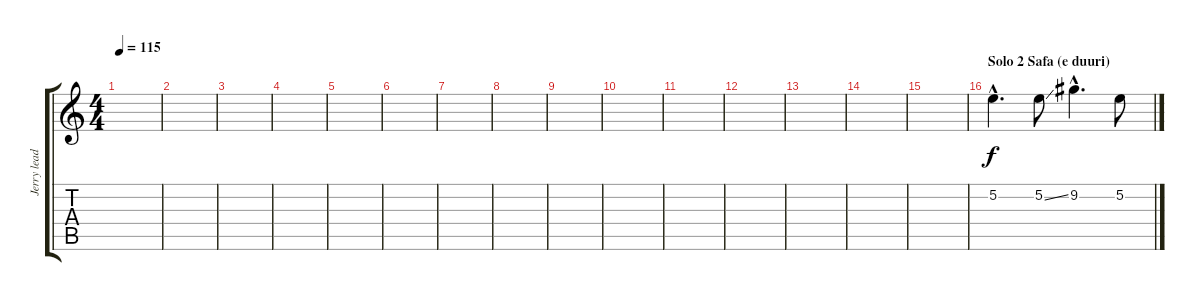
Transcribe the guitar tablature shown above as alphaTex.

\track ("Jerry lead" "Jerry lead") {instrument distortionguitar}
\staff {score tabs}
\tuning (E4 B3 G3 D3 A2 E2) {hide}
\ts (4 4)
\tempo 115
\clef g2
\ks c
|
|
|
|
|
|
|
|
|
|
|
|
|
|
|
\section ("" "Solo 2 Safa (e duuri)")
5.2{hac}.4{d} 5.2{ss}.8 9.2{hac}.4{d} 5.2.8
